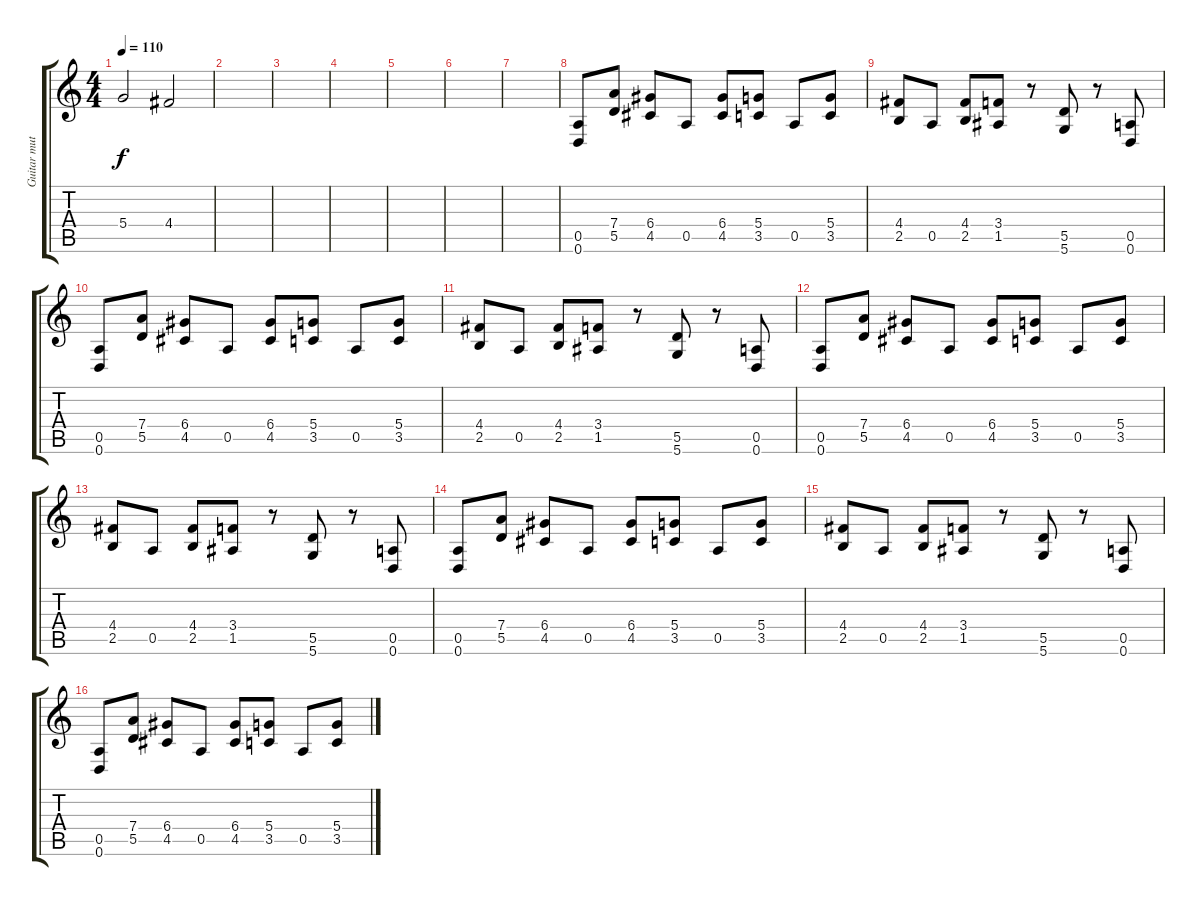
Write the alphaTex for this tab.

\track ("Guitar muted" "Guitar mut") {instrument electricguitarmuted}
\staff {score tabs}
\tuning (E4 B3 G3 D3 A2 D2) {hide}
\ts (4 4)
\tempo 110
\clef g2
\ks c
5.4.2{dy f} 4.4.2 |
|
|
|
|
|
|
(0.5 0.6).8{volume 1 instrument overdrivenguitar} (7.4 5.5).8 (6.4 4.5).8 0.5.8 (6.4 4.5).8{volume 3} (5.4 3.5).8 0.5.8 (5.4 3.5).8 |
(4.4 2.5).8{volume 5} 0.5.8 (4.4 2.5).8 (3.4 1.5).8 r.8 (5.5 5.6).8{volume 7} r.8 (0.5 0.6).8 |
(0.5 0.6).8{volume 9} (7.4 5.5).8 (6.4 4.5).8 0.5.8{volume 11} (6.4 4.5).8 (5.4 3.5).8 0.5.8 (5.4 3.5).8 |
(4.4 2.5).8{volume 13} 0.5.8 (4.4 2.5).8 (3.4 1.5).8 r.8 (5.5 5.6).8 r.8 (0.5 0.6).8 |
(0.5 0.6).8 (7.4 5.5).8 (6.4 4.5).8 0.5.8 (6.4 4.5).8 (5.4 3.5).8 0.5.8 (5.4 3.5).8 |
(4.4 2.5).8 0.5.8 (4.4 2.5).8 (3.4 1.5).8 r.8 (5.5 5.6).8 r.8 (0.5 0.6).8 |
(0.5 0.6).8 (7.4 5.5).8 (6.4 4.5).8 0.5.8{volume 14} (6.4 4.5).8 (5.4 3.5).8 0.5.8 (5.4 3.5).8 |
(4.4 2.5).8{volume 16} 0.5.8 (4.4 2.5).8 (3.4 1.5).8 r.8 (5.5 5.6).8 r.8 (0.5 0.6).8 |
(0.5 0.6).8 (7.4 5.5).8 (6.4 4.5).8 0.5.8 (6.4 4.5).8 (5.4 3.5).8 0.5.8 (5.4 3.5).8
